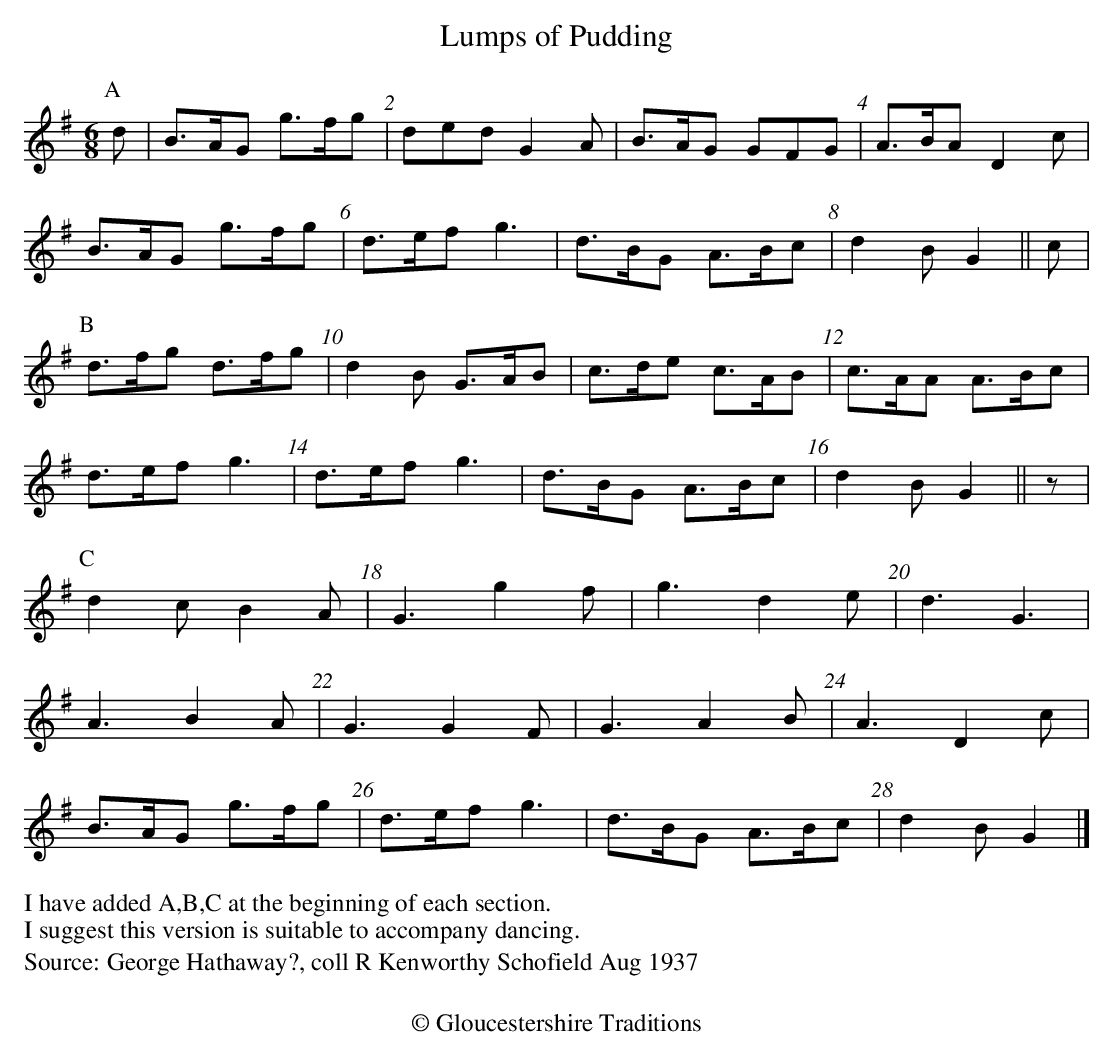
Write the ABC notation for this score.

X:1
T:Lumps of Pudding
M:6/8
L:1/8
K:G
[P:A]d| B>AG g>fg| ded G2A| B>AG GFG| A>BA D2c|
B>AG g>fg | d>ef g3 | d>BG A>Bc | d2BG2|| c|
[P:B]d>fg d>fg | d2B G>AB | c>de c>AB | c>AA A>Bc |
d>ef g3 |d>ef g3 | d>BG A>Bc| d2B G2 ||z|
[P:C]d2cB2A |G3g2f |g3d2e | d3G3 |
A3B2A |   G3G2F | G3A2B | A3D2c |
B>AG g>fg | d>ef g3 | d>BG A>Bc | d2BG2|]
I have added A,B,C at the beginning of each section.
I suggest this version is suitable to accompany dancing.
